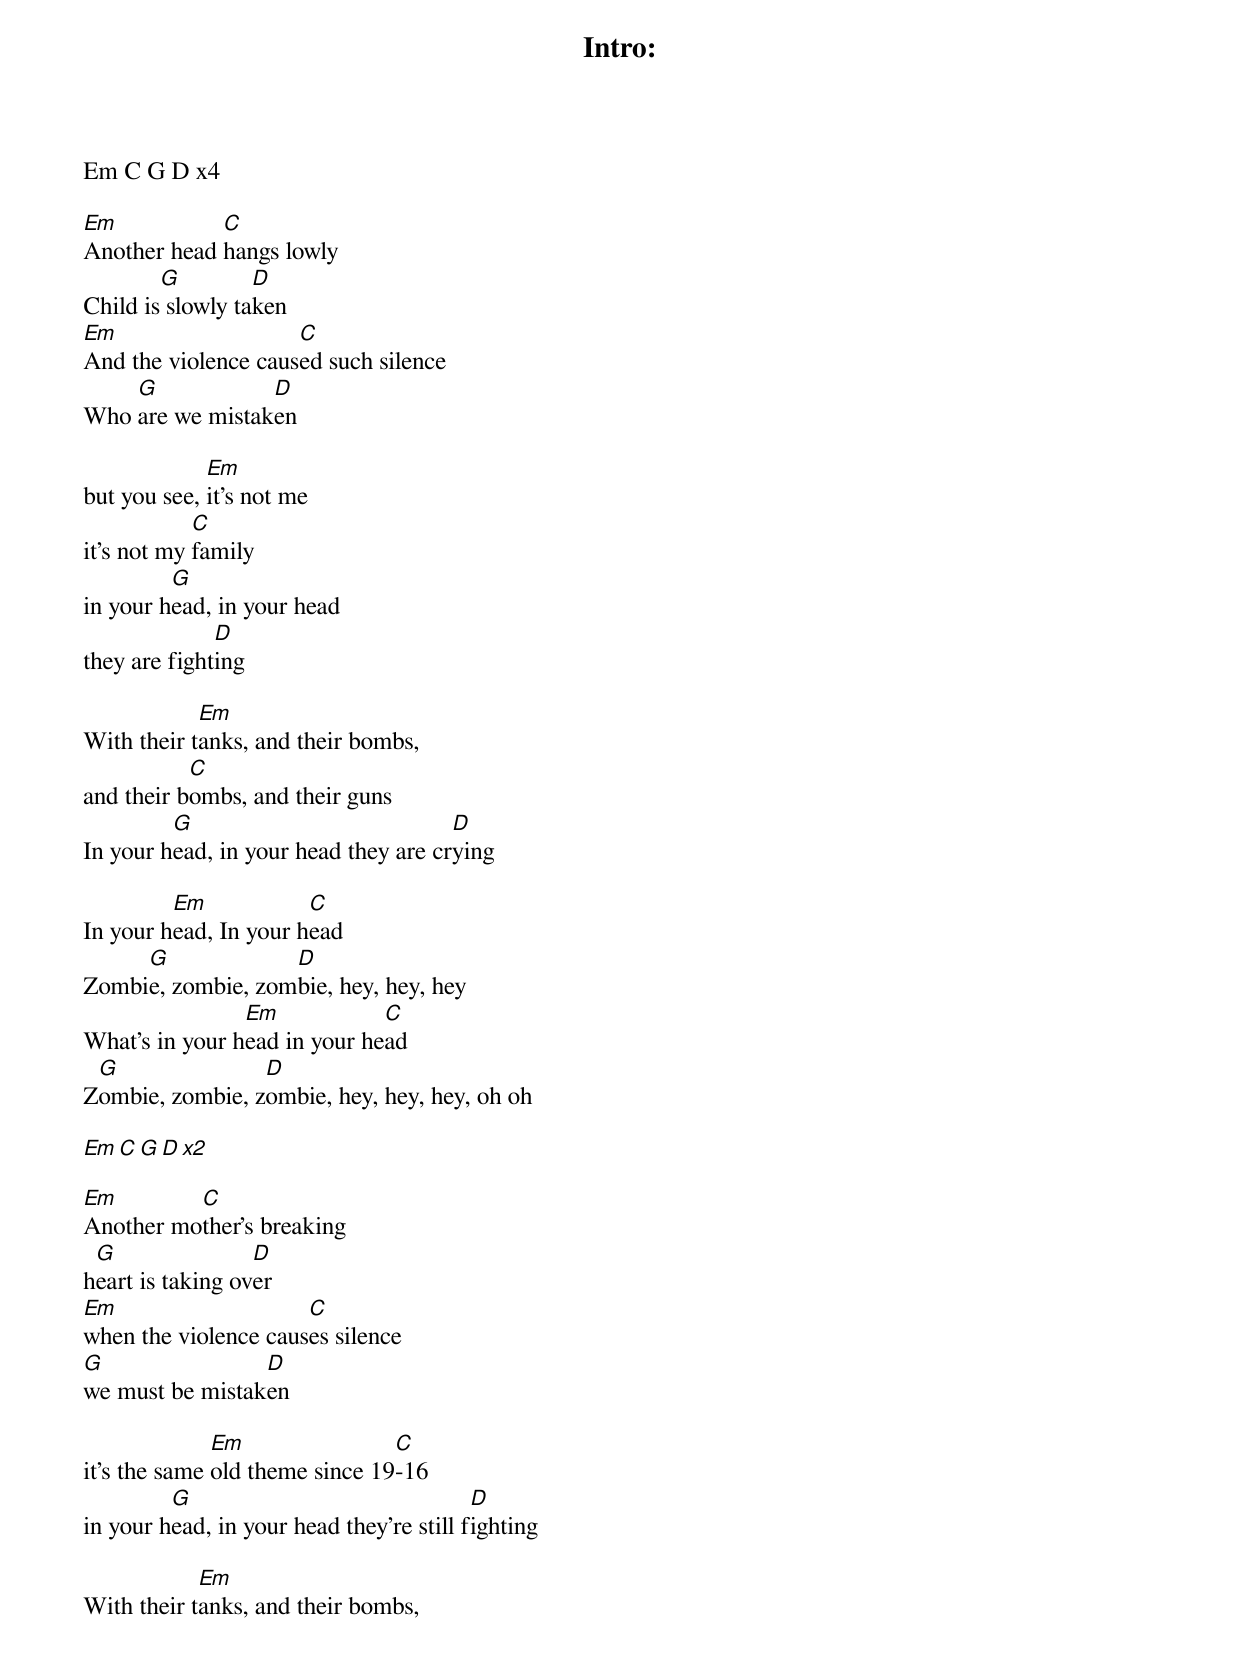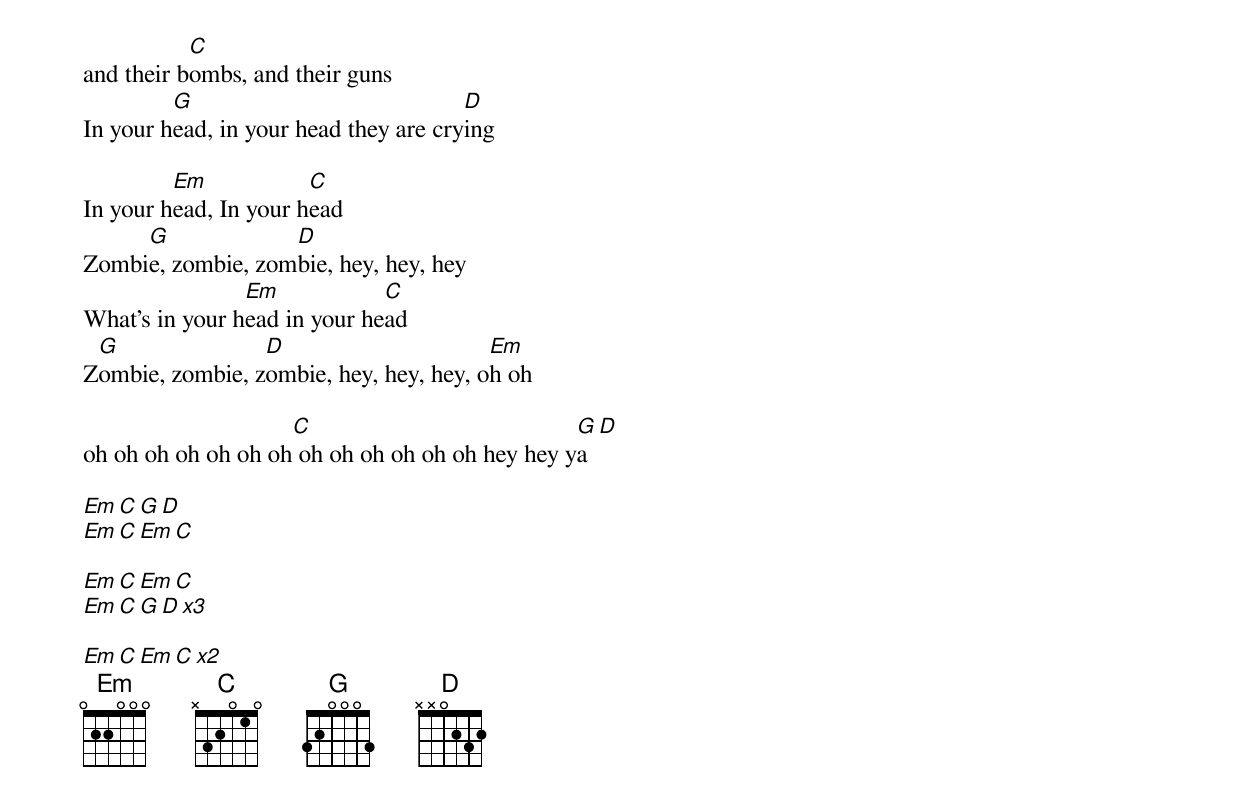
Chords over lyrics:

Intro:
Em C G D x4

Em           C
Another head hangs lowly
        G         D
Child is slowly taken
Em                   C
And the violence caused such silence
    G            D
Who are we mistaken

             Em
but you see, it's not me
            C
it's not my family
         G
in your head, in your head
              D
they are fighting

            Em
With their tanks, and their bombs,
           C
and their bombs, and their guns
         G                            D
In your head, in your head they are crying

         Em            C
In your head, In your head
     G             D
Zombie, zombie, zombie, hey, hey, hey
                Em            C
What's in your head in your head
 G               D
Zombie, zombie, zombie, hey, hey, hey, oh oh

Em C G D x2

Em        C
Another mother's breaking
 G                D
heart is taking over
Em                    C
when the violence causes silence
G                D
we must be mistaken

              Em                C
it's the same old theme since 19-16
         G                                D
in your head, in your head they're still fighting

            Em
With their tanks, and their bombs,
           C
and their bombs, and their guns
         G                             D
In your head, in your head they are crying

         Em            C
In your head, In your head
     G             D
Zombie, zombie, zombie, hey, hey, hey
                Em            C
What's in your head in your head
 G               D                      Em
Zombie, zombie, zombie, hey, hey, hey, oh oh

                    C                           G   D
oh oh oh oh oh oh oh oh oh oh oh oh oh hey hey ya

Em C G D
Em C Em C

Em C Em C
Em C G D x3

Em C Em C x2
